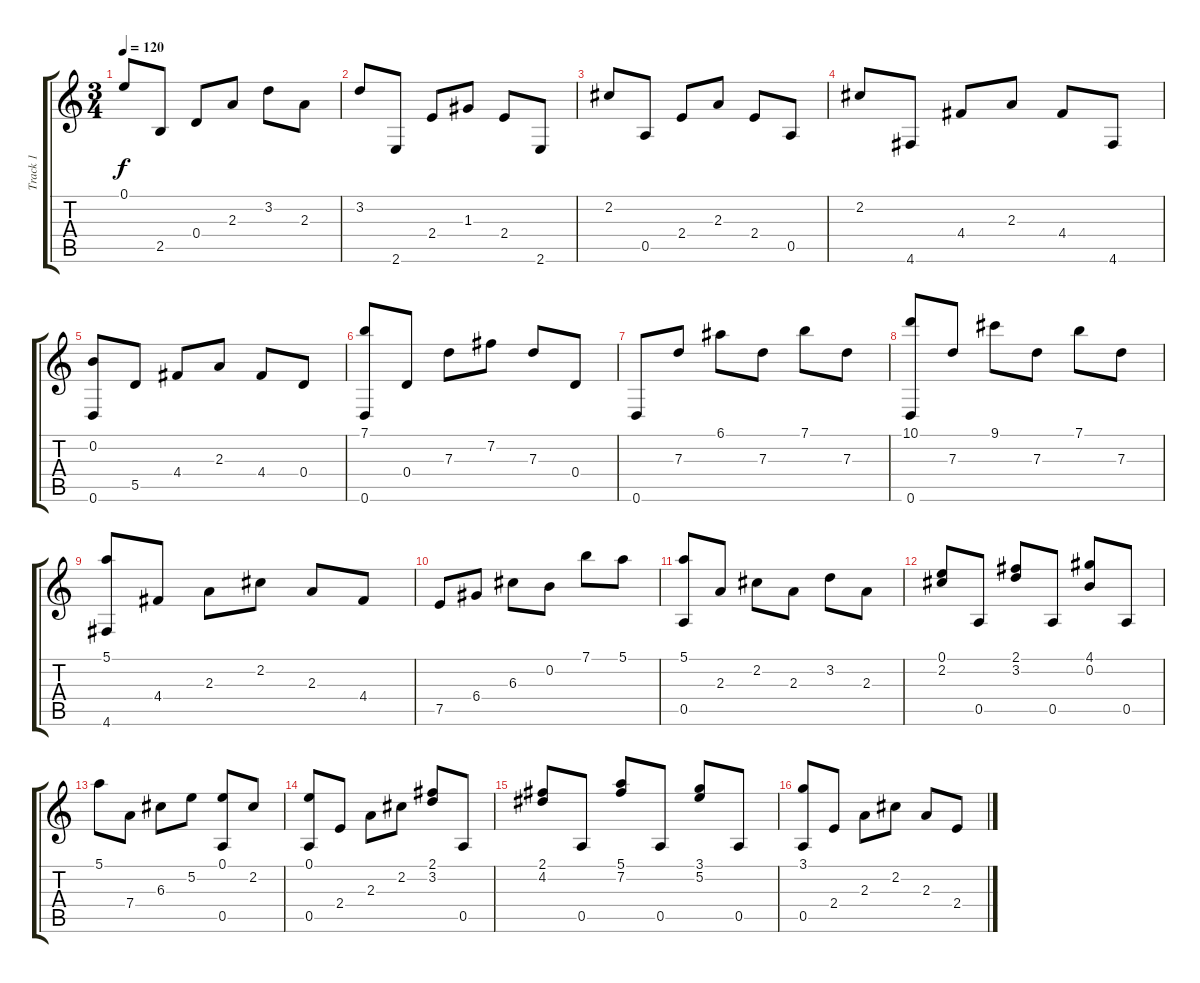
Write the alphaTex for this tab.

\track ("Track 1" "Track 1") {instrument acousticguitarsteel}
\staff {score tabs}
\tuning (E4 B3 G3 D3 A2 D2) {hide}
\ts (3 4)
\tempo 120
\clef g2
\ks c
0.1.8{dy f} 2.5.8 0.4.8 2.3.8 3.2.8 2.3.8 |
3.2.8 2.6.8 2.4.8 1.3.8 2.4.8 2.6.8 |
2.2.8 0.5.8 2.4.8 2.3.8 2.4.8 0.5.8 |
2.2.8 4.6.8 4.4.8 2.3.8 4.4.8 4.6.8 |
(0.2 0.6).8 5.5.8 4.4.8 2.3.8 4.4.8 0.4.8 |
(7.1 0.6).8 0.4.8 7.3.8 7.2.8 7.3.8 0.4.8 |
0.6.8 7.3.8 6.1.8 7.3.8 7.1.8 7.3.8 |
(10.1 0.6).8 7.3.8 9.1.8 7.3.8 7.1.8 7.3.8 |
(5.1 4.6).8 4.4.8 2.3.8 2.2.8 2.3.8 4.4.8 |
7.5.8 6.4.8 6.3.8 0.2.8 7.1.8 5.1.8 |
(5.1 0.5).8 2.3.8 2.2.8 2.3.8 3.2.8 2.3.8 |
(0.1 2.2).8 0.5.8 (2.1 3.2).8 0.5.8 (4.1 0.2).8 0.5.8 |
5.1.8 7.4.8 6.3.8 5.2.8 (0.1 0.5).8 2.2.8 |
(0.1 0.5).8 2.4.8 2.3.8 2.2.8 (2.1 3.2).8 0.5.8 |
(2.1 4.2).8 0.5.8 (5.1 7.2).8 0.5.8 (3.1 5.2).8 0.5.8 |
(3.1 0.5).8 2.4.8 2.3.8 2.2.8 2.3.8 2.4.8
